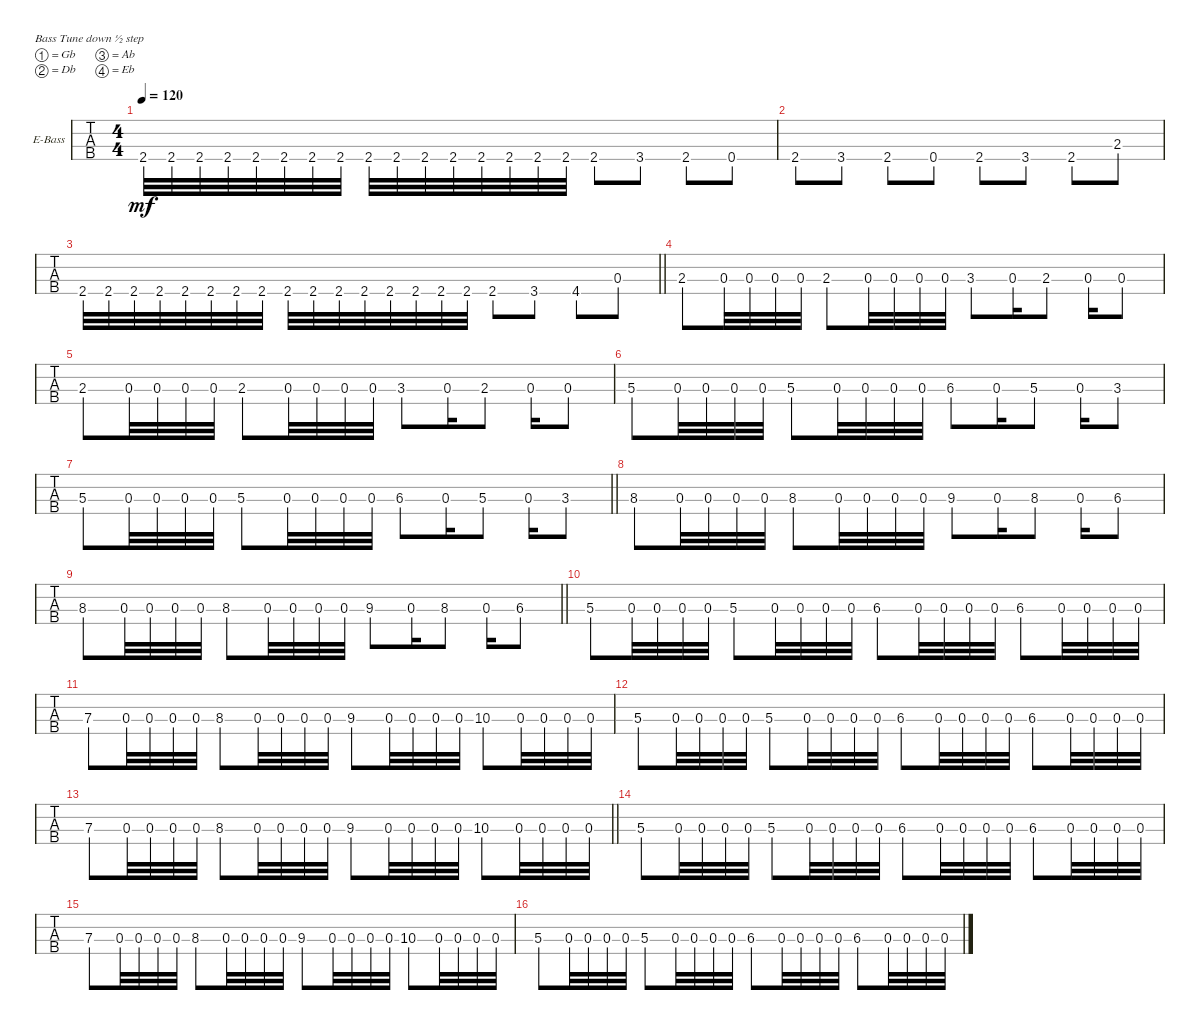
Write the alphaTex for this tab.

\defaultSystemsLayout 4
\bracketExtendMode groupsimilarinstruments
\firstSystemTrackNameOrientation horizontal
\otherSystemsTrackNameOrientation horizontal
\track ("Electric Bass" "E-Bass") {instrument electricbassfinger}
\staff {tabs}
\tuning (Gb2 Db2 Ab1 Eb1)
\ts (4 4)
\tempo 120
\clef f4
\ks c
2.4.32{dy mf} 2.4.32 2.4.32 2.4.32 2.4.32 2.4.32 2.4.32 2.4.32 2.4.32 2.4.32 2.4.32 2.4.32 2.4.32 2.4.32 2.4.32 2.4.32 2.4.8 3.4.8 2.4.8 0.4.8 |
2.4.8 3.4.8 2.4.8 0.4.8 2.4.8 3.4.8 2.4.8 2.3.8 |
\barLineRight lightlight
2.4.32 2.4.32 2.4.32 2.4.32 2.4.32 2.4.32 2.4.32 2.4.32 2.4.32 2.4.32 2.4.32 2.4.32 2.4.32 2.4.32 2.4.32 2.4.32 2.4.8 3.4.8 4.4.8 0.3.8 |
2.3.8 0.3.32 0.3.32 0.3.32 0.3.32 2.3.8 0.3.32 0.3.32 0.3.32 0.3.32 3.3.8 0.3.16 2.3.8 0.3.16 0.3.8 |
2.3.8 0.3.32 0.3.32 0.3.32 0.3.32 2.3.8 0.3.32 0.3.32 0.3.32 0.3.32 3.3.8 0.3.16 2.3.8 0.3.16 0.3.8 |
5.3.8 0.3.32 0.3.32 0.3.32 0.3.32 5.3.8 0.3.32 0.3.32 0.3.32 0.3.32 6.3.8 0.3.16 5.3.8 0.3.16 3.3.8 |
\barLineRight lightlight
5.3.8 0.3.32 0.3.32 0.3.32 0.3.32 5.3.8 0.3.32 0.3.32 0.3.32 0.3.32 6.3.8 0.3.16 5.3.8 0.3.16 3.3.8 |
8.3.8 0.3.32 0.3.32 0.3.32 0.3.32 8.3.8 0.3.32 0.3.32 0.3.32 0.3.32 9.3.8 0.3.16 8.3.8 0.3.16 6.3.8 |
\barLineRight lightlight
8.3.8 0.3.32 0.3.32 0.3.32 0.3.32 8.3.8 0.3.32 0.3.32 0.3.32 0.3.32 9.3.8 0.3.16 8.3.8 0.3.16 6.3.8 |
5.3.8 0.3.32 0.3.32 0.3.32 0.3.32 5.3.8 0.3.32 0.3.32 0.3.32 0.3.32 6.3.8 0.3.32 0.3.32 0.3.32 0.3.32 6.3.8 0.3.32 0.3.32 0.3.32 0.3.32 |
7.3.8 0.3.32 0.3.32 0.3.32 0.3.32 8.3.8 0.3.32 0.3.32 0.3.32 0.3.32 9.3.8 0.3.32 0.3.32 0.3.32 0.3.32 10.3.8 0.3.32 0.3.32 0.3.32 0.3.32 |
5.3.8 0.3.32 0.3.32 0.3.32 0.3.32 5.3.8 0.3.32 0.3.32 0.3.32 0.3.32 6.3.8 0.3.32 0.3.32 0.3.32 0.3.32 6.3.8 0.3.32 0.3.32 0.3.32 0.3.32 |
\barLineRight lightlight
7.3.8 0.3.32 0.3.32 0.3.32 0.3.32 8.3.8 0.3.32 0.3.32 0.3.32 0.3.32 9.3.8 0.3.32 0.3.32 0.3.32 0.3.32 10.3.8 0.3.32 0.3.32 0.3.32 0.3.32 |
5.3.8 0.3.32 0.3.32 0.3.32 0.3.32 5.3.8 0.3.32 0.3.32 0.3.32 0.3.32 6.3.8 0.3.32 0.3.32 0.3.32 0.3.32 6.3.8 0.3.32 0.3.32 0.3.32 0.3.32 |
7.3.8 0.3.32 0.3.32 0.3.32 0.3.32 8.3.8 0.3.32 0.3.32 0.3.32 0.3.32 9.3.8 0.3.32 0.3.32 0.3.32 0.3.32 10.3.8 0.3.32 0.3.32 0.3.32 0.3.32 |
5.3.8 0.3.32 0.3.32 0.3.32 0.3.32 5.3.8 0.3.32 0.3.32 0.3.32 0.3.32 6.3.8 0.3.32 0.3.32 0.3.32 0.3.32 6.3.8 0.3.32 0.3.32 0.3.32 0.3.32
